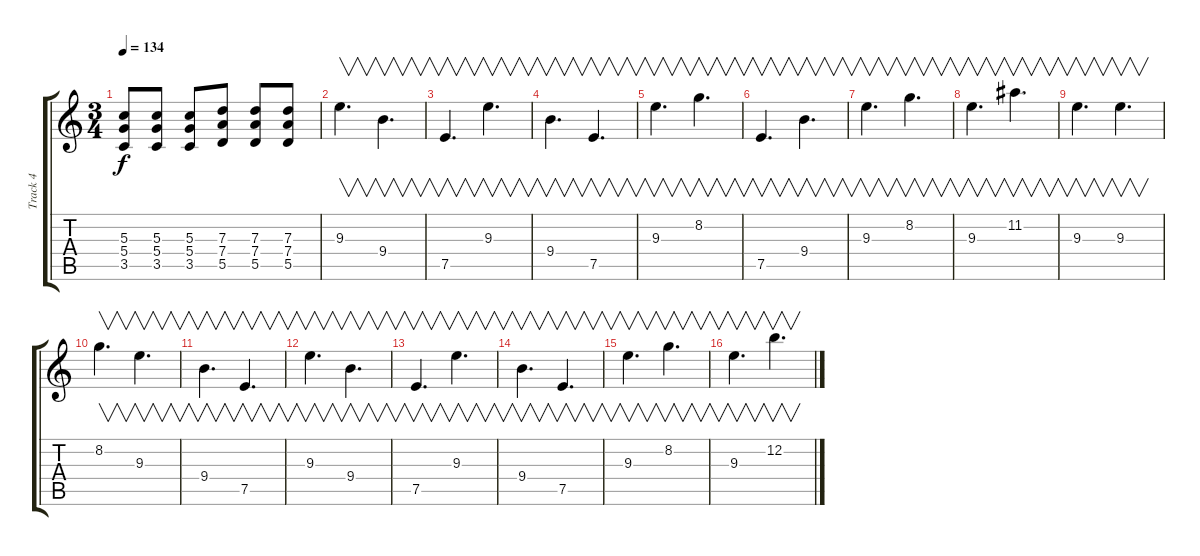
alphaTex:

\track ("Track 4" "Track 4") {instrument distortionguitar}
\staff {score tabs}
\tuning (E4 B3 G3 D3 A2 E2) {hide}
\ts (3 4)
\tempo 134
\clef g2
\ks c
(5.3 5.4 3.5).8{dy f} (5.3 5.4 3.5).8 (5.3 5.4 3.5).8 (7.3 7.4 5.5).8 (7.3 7.4 5.5).8 (7.3 7.4 5.5).8 |
9.3.4{v d volume 16} 9.4.4{v d} |
7.5.4{v d} 9.3.4{v d} |
9.4.4{v d} 7.5.4{v d} |
9.3.4{v d} 8.2.4{v d} |
7.5.4{v d} 9.4.4{v d} |
9.3.4{v d} 8.2.4{v d} |
9.3.4{v d} 11.2.4{v d} |
9.3.4{v d} 9.3.4{v d} |
8.2.4{v d} 9.3.4{v d} |
9.4.4{v d} 7.5.4{v d} |
9.3.4{v d} 9.4.4{v d} |
7.5.4{v d} 9.3.4{v d} |
9.4.4{v d} 7.5.4{v d} |
9.3.4{v d} 8.2.4{v d} |
9.3.4{v d} 12.2.4{v d}
